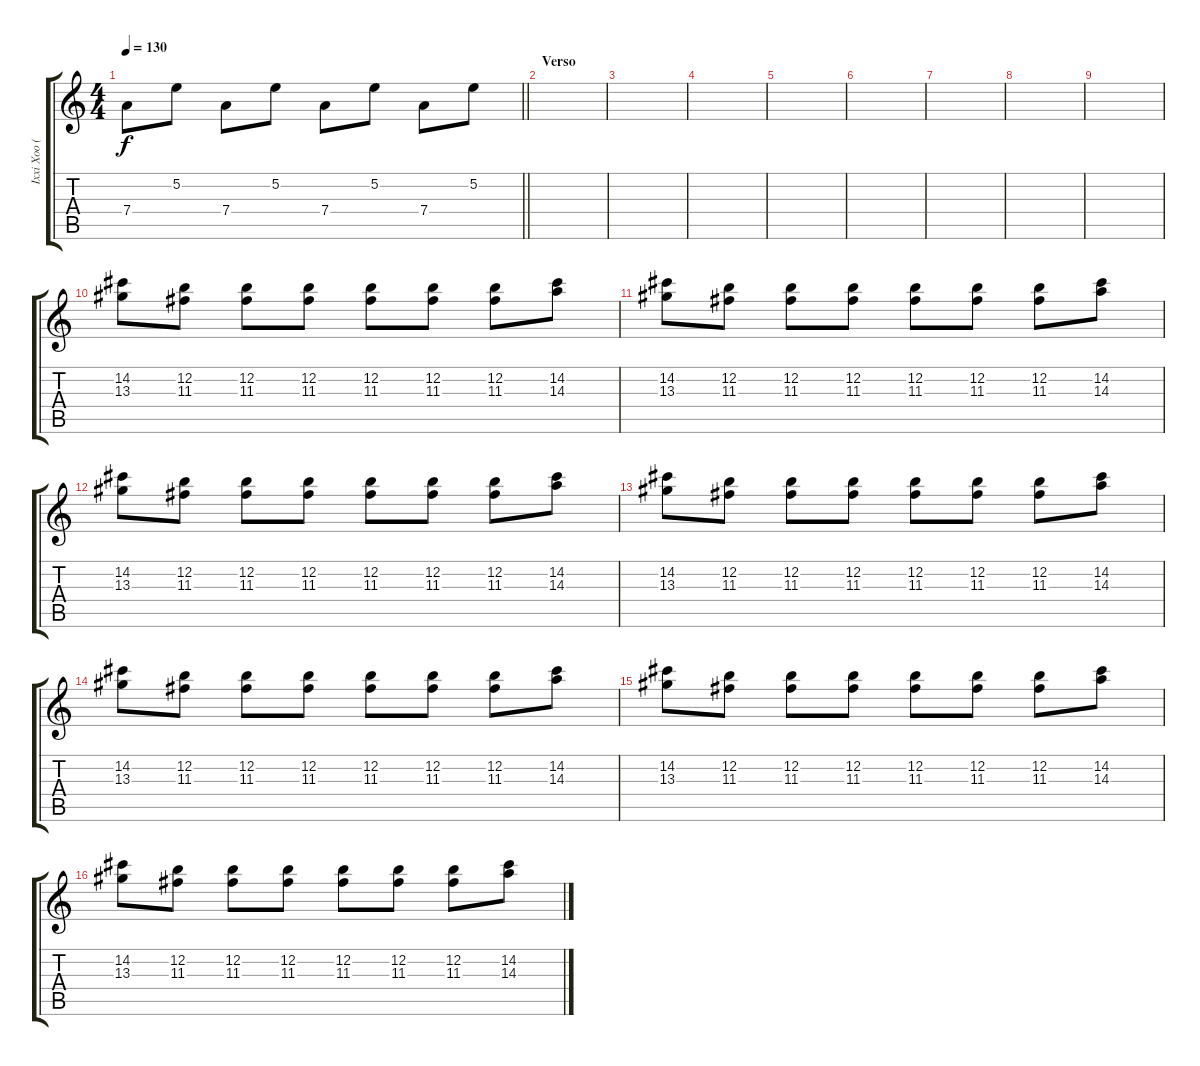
\track ("Ixxi Xoo (guitarra)" "Ixxi Xoo (") {instrument electricguitarjazz}
\staff {score tabs}
\tuning (E4 B3 G3 D3 A2 E2) {hide}
\ts (4 4)
\tempo 130
\clef g2
\barLineRight lightlight
\ks c
7.4.8{dy f} 5.2.8 7.4.8 5.2.8 7.4.8 5.2.8 7.4.8 5.2.8 |
\section ("" "Verso")
|
|
|
|
|
|
|
|
(14.2 13.3).8 (12.2 11.3).8 (12.2 11.3).8 (12.2 11.3).8 (12.2 11.3).8 (12.2 11.3).8 (12.2 11.3).8 (14.2 14.3).8 |
(14.2 13.3).8 (12.2 11.3).8 (12.2 11.3).8 (12.2 11.3).8 (12.2 11.3).8 (12.2 11.3).8 (12.2 11.3).8 (14.2 14.3).8 |
(14.2 13.3).8 (12.2 11.3).8 (12.2 11.3).8 (12.2 11.3).8 (12.2 11.3).8 (12.2 11.3).8 (12.2 11.3).8 (14.2 14.3).8 |
(14.2 13.3).8 (12.2 11.3).8 (12.2 11.3).8 (12.2 11.3).8 (12.2 11.3).8 (12.2 11.3).8 (12.2 11.3).8 (14.2 14.3).8 |
(14.2 13.3).8 (12.2 11.3).8 (12.2 11.3).8 (12.2 11.3).8 (12.2 11.3).8 (12.2 11.3).8 (12.2 11.3).8 (14.2 14.3).8 |
(14.2 13.3).8 (12.2 11.3).8 (12.2 11.3).8 (12.2 11.3).8 (12.2 11.3).8 (12.2 11.3).8 (12.2 11.3).8 (14.2 14.3).8 |
(14.2 13.3).8 (12.2 11.3).8 (12.2 11.3).8 (12.2 11.3).8 (12.2 11.3).8 (12.2 11.3).8 (12.2 11.3).8 (14.2 14.3).8
